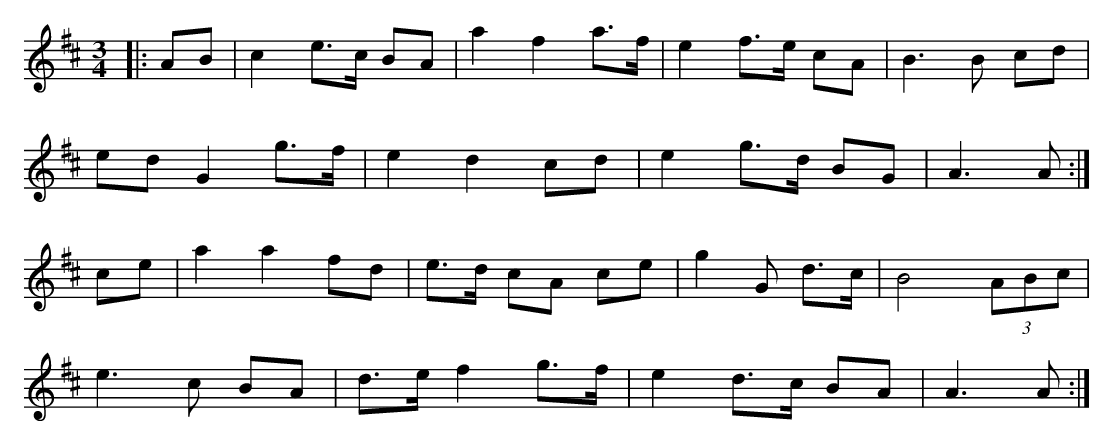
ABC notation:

X:1
M:3/4
K:Amix
|:AB|c2 e>c BA|a2 f2 a>f|e2 f>e cA|B3 B cd|
ed G2 g>f|e2 d2 cd|e2 g>d BG|A3 A:|
ce|a2 a2 fd|e>d cA ce|g2 G d>c|B4 (3ABc|
e3 c BA|d>e f2 g>f|e2 d>c BA|A3 A:|
